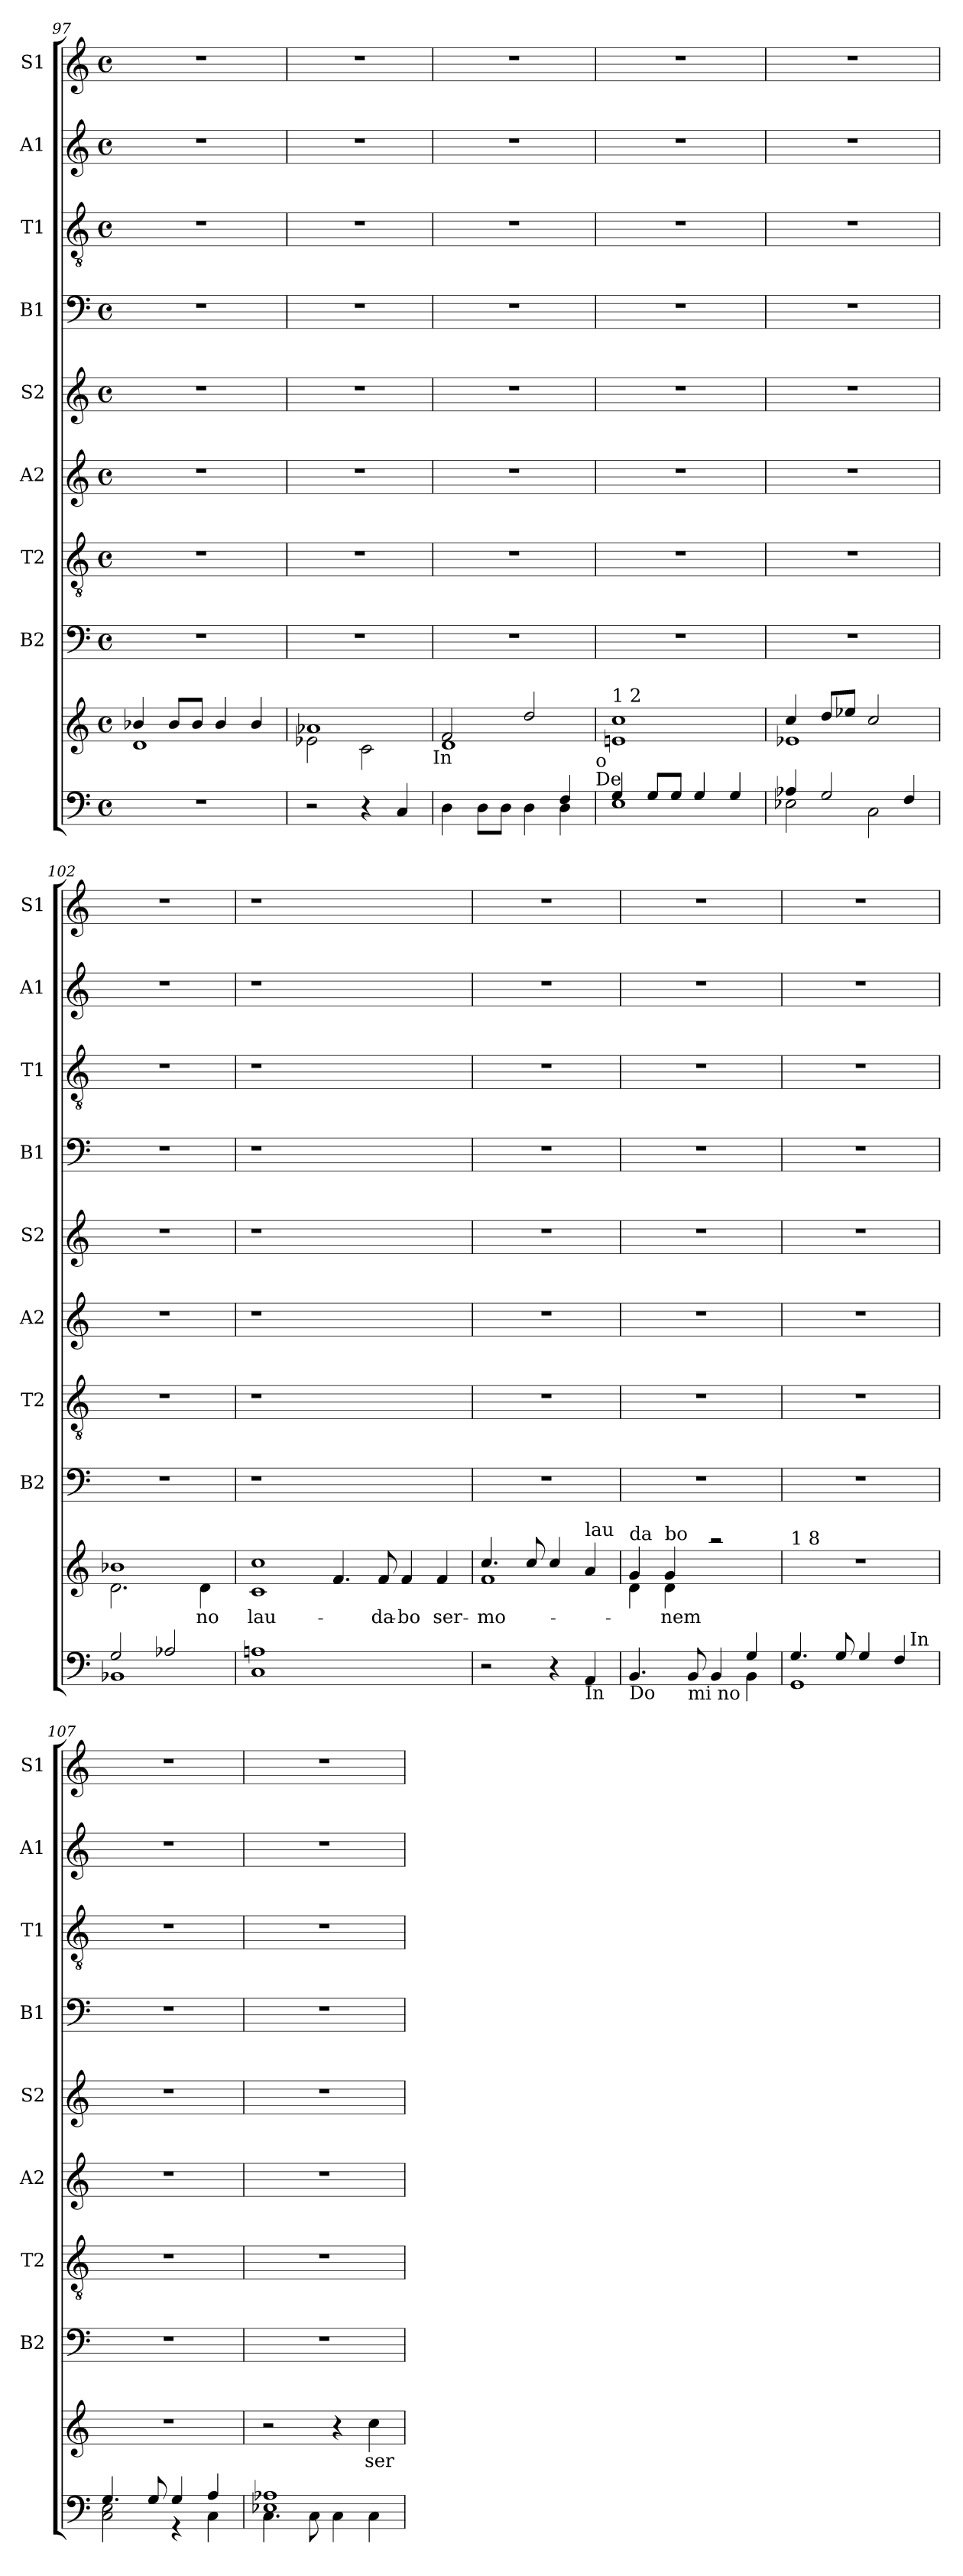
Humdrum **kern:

**kern	**kern	**text	**kern	**kern	**kern	**kern	**kern	**kern	**kern	**kern
*part9	*part9	*part9	*part8	*part7	*part6	*part5	*part4	*part3	*part2	*part1
*staff10	*staff9	*staff9	*staff8	*staff7	*staff6	*staff5	*staff4	*staff3	*staff2	*staff1
*	*	*	*I"B2	*I"T2	*I"A2	*I"S2	*I"B1	*I"T1	*I"A1	*I"S1
*	*	*	*I'B2	*I'T2	*I'A2	*I'S2	*I'B1	*I'T1	*I'A1	*I'S1
*clefF4	*clefG2	*	*clefF4	*clefGv2	*clefG2	*clefG2	*clefF4	*clefGv2	*clefG2	*clefG2
*k[]	*k[]	*	*k[]	*k[]	*k[]	*k[]	*k[]	*k[]	*k[]	*k[]
*C:	*C:	*	*C:	*C:	*C:	*C:	*C:	*C:	*C:	*C:
*M4/4	*M4/4	*	*M4/4	*M4/4	*M4/4	*M4/4	*M4/4	*M4/4	*M4/4	*M4/4
*met(c)	*met(c)	*	*met(c)	*met(c)	*met(c)	*met(c)	*met(c)	*met(c)	*met(c)	*met(c)
=97	=97	=97	=97	=97	=97	=97	=97	=97	=97	=97
*	*^	*	*	*	*	*	*	*	*	*
1r	1d	4b-X/	.	1r	1r	1r	1r	1r	1r	1r	1r
.	.	8b-/L	.	.	.	.	.	.	.	.	.
.	.	8b-/J	.	.	.	.	.	.	.	.	.
.	.	4b-/	.	.	.	.	.	.	.	.	.
.	.	4b-/	.	.	.	.	.	.	.	.	.
=98	=98	=98	=98	=98	=98	=98	=98	=98	=98	=98	=98
2r	1a-X	2e-X\	.	1r	1r	1r	1r	1r	1r	1r	1r
4r	.	2c\	.	.	.	.	.	.	.	.	.
4C/	.	.	.	.	.	.	.	.	.	.	.
!	!LO:TX:b:t=In	!	!	!	!	!	!	!	!	!	!
=99	=99	=99	=99	=99	=99	=99	=99	=99	=99	=99	=99
*^	*	*	*	*	*	*	*	*	*	*	*
2.ryy	4D\	2f/	1d	.	1r	1r	1r	1r	1r	1r	1r	1r
.	8D\L	.	.	.	.	.	.	.	.	.	.	.
.	8D\J	.	.	.	.	.	.	.	.	.	.	.
.	4D\	2dd/	.	.	.	.	.	.	.	.	.	.
4F/	4D\	.	.	.	.	.	.	.	.	.	.	.
*	*	*v	*v	*	*	*	*	*	*	*	*	*
!	!	!LO:TX:b:t=o	!	!	!	!	!	!	!	!	!
!	!	!LO:TX:b:t=De	!	!	!	!	!	!	!	!	!
!!LO:LB:g=z
=100	=100	=100	=100	=100	=100	=100	=100	=100	=100	=100	=100
!	!	!LO:TX:a:t=1 2	!	!	!	!	!	!	!	!	!
4G/	1E	1en 1cc	.	1r	1r	1r	1r	1r	1r	1r	1r
8G/L	.	.	.	.	.	.	.	.	.	.	.
8G/J	.	.	.	.	.	.	.	.	.	.	.
4G/	.	.	.	.	.	.	.	.	.	.	.
4G/	.	.	.	.	.	.	.	.	.	.	.
=101	=101	=101	=101	=101	=101	=101	=101	=101	=101	=101	=101
*	*	*^	*	*	*	*	*	*	*	*	*
4A-X/	2E-X\	4cc/	1e-X	.	1r	1r	1r	1r	1r	1r	1r	1r
2G/	.	8dd/L	.	.	.	.	.	.	.	.	.	.
.	.	8ee-X/J	.	.	.	.	.	.	.	.	.	.
.	2C\	2cc/	.	.	.	.	.	.	.	.	.	.
4F/	.	.	.	.	.	.	.	.	.	.	.	.
=102	=102	=102	=102	=102	=102	=102	=102	=102	=102	=102	=102	=102
2G/	1BB-X	1b-X	2.d\	.	1r	1r	1r	1r	1r	1r	1r	1r
2A-X/	.	.	.	.	.	.	.	.	.	.	.	.
!	!	!	!	!LO:LY:b	!	!	!	!	!	!	!	!
.	.	.	4d\	no	.	.	.	.	.	.	.	.
*v	*v	*	*	*	*	*	*	*	*	*	*	*
=103	=103	=103	=103	=103	=103	=103	=103	=103	=103	=103	=103
!	!	!	!LO:LY:b	!	!	!	!	!	!	!	!
*	*v	*v	*	*	*	*	*	*	*	*	*
1C 1An	1c 1cc	lau-	1r	1r	1r	1r	1r	1r	1r	1r
1ryy	4.f/	.	1ryy	1ryy	1ryy	1ryy	1ryy	1ryy	1ryy	1ryy
!	!	!LO:LY:b	!	!	!	!	!	!	!	!
.	8f/	-da-	.	.	.	.	.	.	.	.
!	!	!LO:LY:b	!	!	!	!	!	!	!	!
.	4f/	-bo	.	.	.	.	.	.	.	.
!	!	!LO:LY:b	!	!	!	!	!	!	!	!
.	4f/	ser-	.	.	.	.	.	.	.	.
=104	=104	=104	=104	=104	=104	=104	=104	=104	=104	=104
!	!	!LO:LY:b	!	!	!	!	!	!	!	!
*	*^	*	*	*	*	*	*	*	*	*
2r	4.cc/	1f	-mo-	1r	1r	1r	1r	1r	1r	1r	1r
.	8cc/	.	.	.	.	.	.	.	.	.	.
4r	4cc/	.	.	.	.	.	.	.	.	.	.
!	!LO:TX:a:t=lau	!	!	!	!	!	!	!	!	!	!
!LO:TX:b:t=In	!	!	!	!	!	!	!	!	!	!	!
4AA/	4a/	.	.	.	.	.	.	.	.	.	.
=105	=105	=105	=105	=105	=105	=105	=105	=105	=105	=105	=105
*^	*	*	*	*	*	*	*	*	*	*	*
!	!	!LO:TX:a:t=da	!	!	!	!	!	!	!	!	!	!
!LO:TX:b:t=Do	!	!	!	!	!	!	!	!	!	!	!	!
4.BB/	2.ryy	4g/	4d\	.	1r	1r	1r	1r	1r	1r	1r	1r
!	!	!LO:TX:a:t=bo	!	!	!	!	!	!	!	!	!	!
!	!	!	!	!LO:LY:b	!	!	!	!	!	!	!	!
.	.	4g/	4d\	-nem	.	.	.	.	.	.	.	.
!LO:TX:b:t=mi no	!	!	!	!	!	!	!	!	!	!	!	!
8BB/	.	.	.	.	.	.	.	.	.	.	.	.
4BB/	.	2raa	2ryy	.	.	.	.	.	.	.	.	.
4G/	4BB\	.	.	.	.	.	.	.	.	.	.	.
*	*	*v	*v	*	*	*	*	*	*	*	*	*
!!LO:LB:g=z
=106	=106	=106	=106	=106	=106	=106	=106	=106	=106	=106	=106
!	!	!LO:TX:a:t=1 8	!	!	!	!	!	!	!	!	!
*	*^	*	*	*	*	*	*	*	*	*	*
4.G/	1GG	2ryy	1r	.	1r	1r	1r	1r	1r	1r	1r	1r
8G/	.	.	.	.	.	.	.	.	.	.	.	.
4G/	.	4ryy	.	.	.	.	.	.	.	.	.	.
4F/	.	16ryy	.	.	.	.	.	.	.	.	.	.
!	!	!LO:TX:a:t=In	!	!	!	!	!	!	!	!	!	!
.	.	8.ryy	.	.	.	.	.	.	.	.	.	.
*	*v	*v	*	*	*	*	*	*	*	*	*	*
=107	=107	=107	=107	=107	=107	=107	=107	=107	=107	=107	=107
4.G/	2C\ 2E\	1r	.	1r	1r	1r	1r	1r	1r	1r	1r
8G/	.	.	.	.	.	.	.	.	.	.	.
4G/	4rGG	.	.	.	.	.	.	.	.	.	.
4A/	4C\	.	.	.	.	.	.	.	.	.	.
=108	=108	=108	=108	=108	=108	=108	=108	=108	=108	=108	=108
1E-X 1A-X	4.C\	2r	.	1r	1r	1r	1r	1r	1r	1r	1r
.	8C\	.	.	.	.	.	.	.	.	.	.
.	4C\	4r	.	.	.	.	.	.	.	.	.
!	!	!	!LO:LY:b	!	!	!	!	!	!	!	!
.	4C\	4cc\	ser-	.	.	.	.	.	.	.	.
*v	*v	*	*	*	*	*	*	*	*	*	*
=	=	=	=	=	=	=	=	=	=	=
*-	*-	*-	*-	*-	*-	*-	*-	*-	*-	*-
